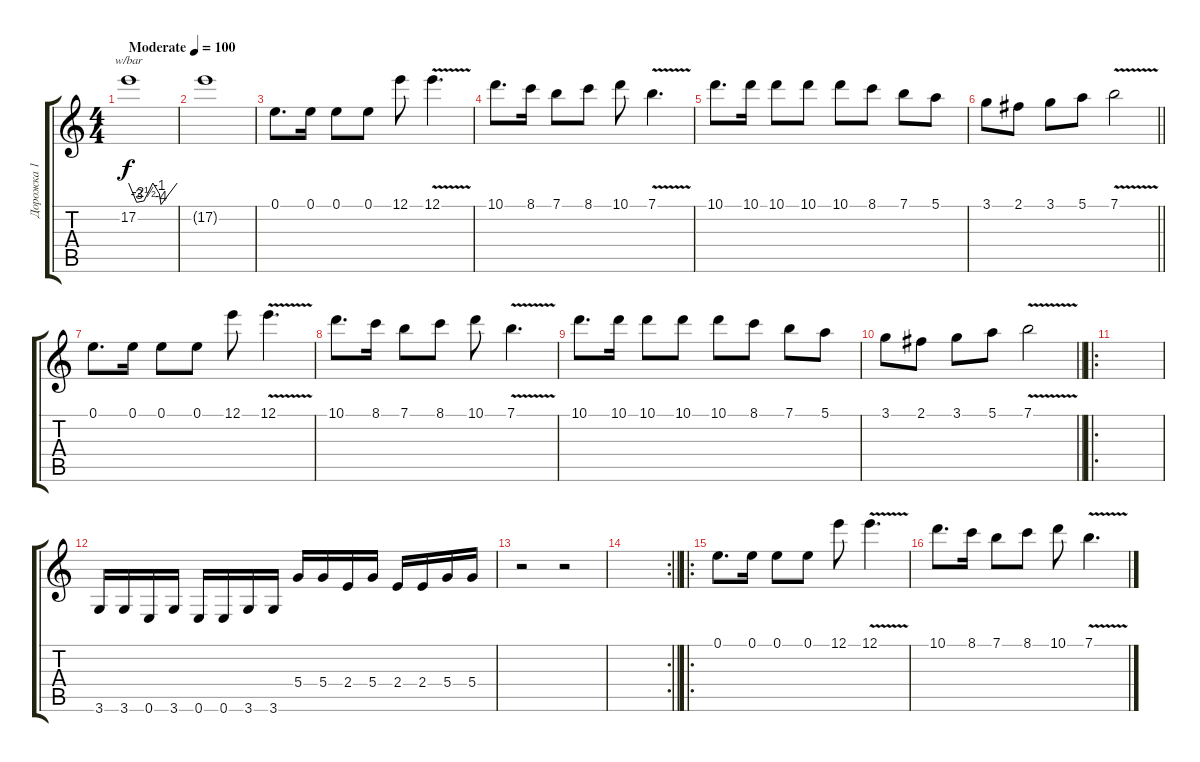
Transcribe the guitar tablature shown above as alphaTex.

\track ("Дорожка 1" "Дорожка 1") {instrument overdrivenguitar}
\staff {score tabs}
\tuning (E4 B3 G3 D3 A2 E2) {hide}
\ts (4 4)
\tempo (100 "Moderate")
\clef g2
\ks c
17.2.1{tbe (custom default 0 0 10 -12 19 -10 30 0 38 -4 40 -16 60 0) dy f instrument overdrivenguitar} |
17.2{t}.1 |
0.1.8{d} 0.1.16 0.1.8 0.1.8 12.1.8 12.1{v}.4{d} |
10.1.8{d} 8.1.16 7.1.8 8.1.8 10.1.8 7.1{v}.4{d} |
10.1.8{d} 10.1.16 10.1.8 10.1.8 10.1.8 8.1.8 7.1.8 5.1.8 |
\barLineRight lightlight
3.1.8 2.1.8 3.1.8 5.1.8 7.1{v}.2 |
0.1.8{d} 0.1.16 0.1.8 0.1.8 12.1.8 12.1{v}.4{d} |
10.1.8{d} 8.1.16 7.1.8 8.1.8 10.1.8 7.1{v}.4{d} |
10.1.8{d} 10.1.16 10.1.8 10.1.8 10.1.8 8.1.8 7.1.8 5.1.8 |
\barLineRight lightlight
3.1.8 2.1.8 3.1.8 5.1.8 7.1{v}.2 |
\ro
|
3.6.16 3.6.16 0.6.16 3.6.16 0.6.16 0.6.16 3.6.16 3.6.16 5.4.16 5.4.16 2.4.16 5.4.16 2.4.16 2.4.16 5.4.16 5.4.16 |
r.2 r.2 |
\rc 2
\barLineRight lightlight
|
\ro
0.1.8{d} 0.1.16 0.1.8 0.1.8 12.1.8 12.1{v}.4{d} |
10.1.8{d} 8.1.16 7.1.8 8.1.8 10.1.8 7.1{v}.4{d}
